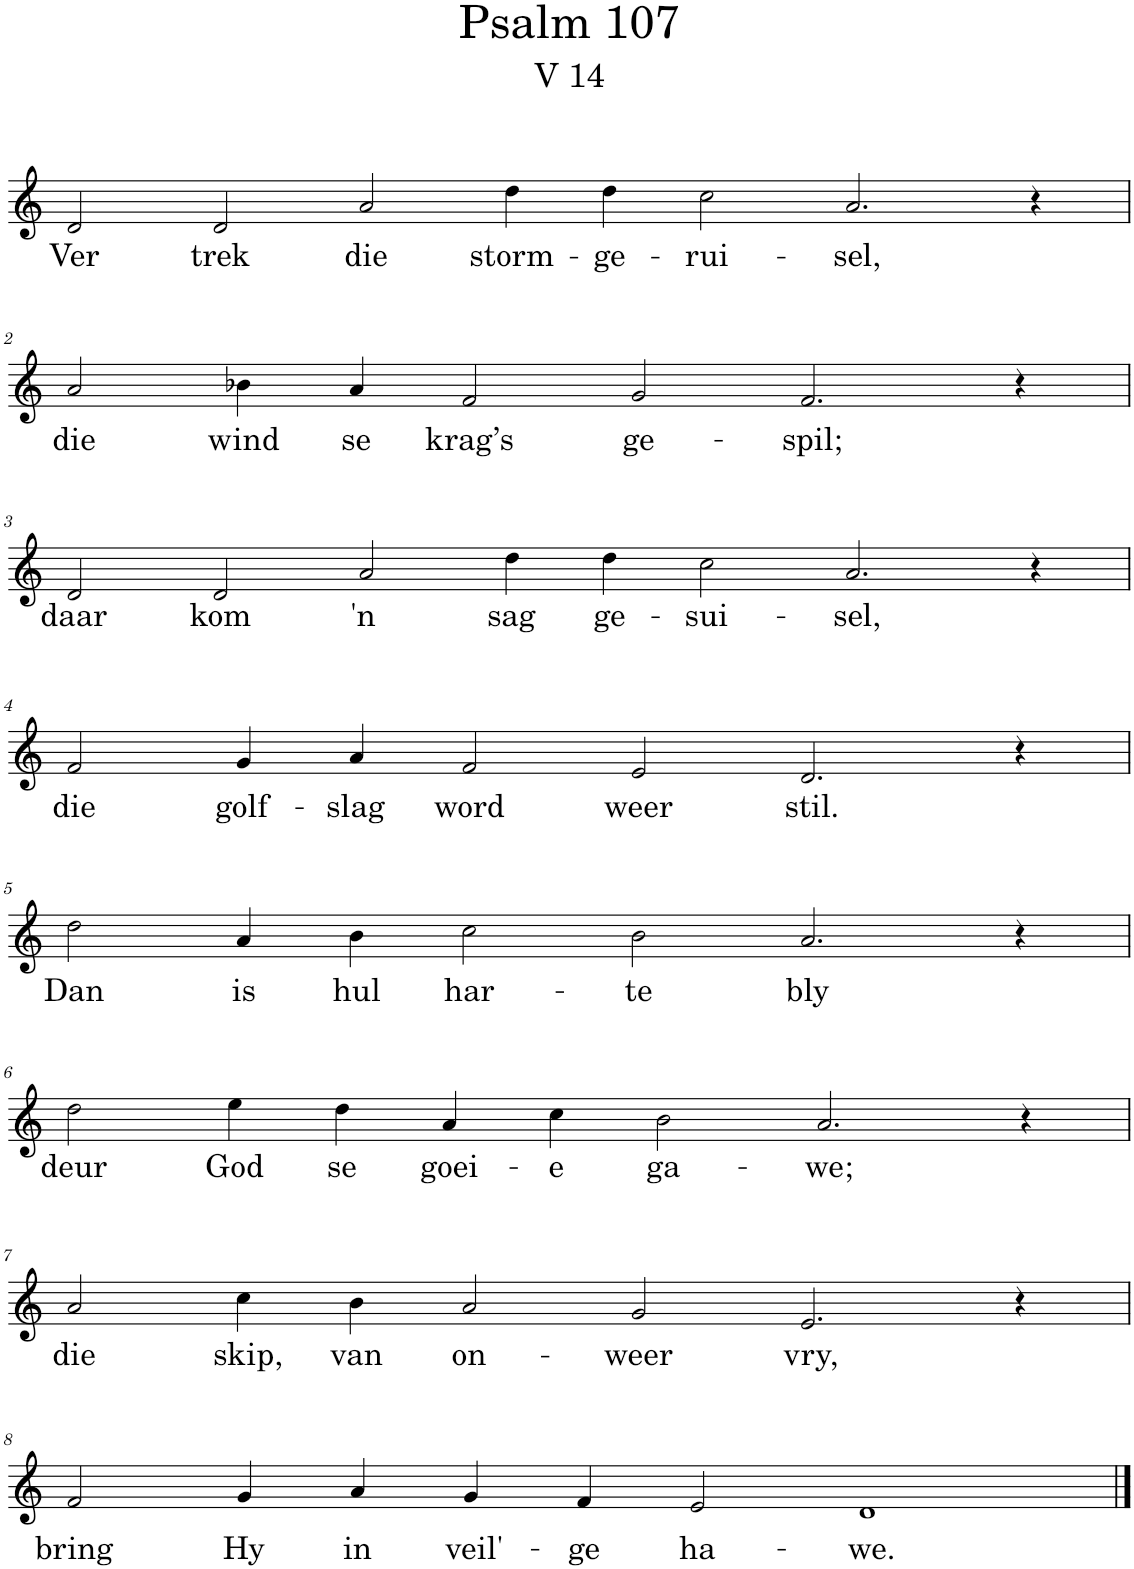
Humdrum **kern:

**kern	**text
*part1	*part1
*staff1	*staff1
*I"Pipe Organ	*
*I'Org.	*
*clefG2	*
*k[]	*
*M14/4	*
=1	=1
!	!LO:LY:b
2d/	Ver
!	!LO:LY:b
2d/	trek
!	!LO:LY:b
2a/	die
!	!LO:LY:b
4dd\	storm-
!	!LO:LY:b
4dd\	-ge-
!	!LO:LY:b
2cc\	-rui-
!	!LO:LY:b
2.a/	-sel,
4r	.
!!LO:LB:g=z
=2	=2
*M12/4	*
!	!LO:LY:b
2a/	die
!	!LO:LY:b
4b-X\	wind
!	!LO:LY:b
4a/	se
!	!LO:LY:b
2f/	krag’s
!	!LO:LY:b
2g/	ge-
!	!LO:LY:b
2.f/	-spil;
4r	.
!!LO:LB:g=z
=3	=3
*M14/4	*
!	!LO:LY:b
2d/	daar
!	!LO:LY:b
2d/	kom
!	!LO:LY:b
2a/	'n
!	!LO:LY:b
4dd\	sag
!	!LO:LY:b
4dd\	ge-
!	!LO:LY:b
2cc\	-sui-
!	!LO:LY:b
2.a/	-sel,
4r	.
!!LO:LB:g=z
=4	=4
*M12/4	*
!	!LO:LY:b
2f/	die
!	!LO:LY:b
4g/	golf-
!	!LO:LY:b
4a/	-slag
!	!LO:LY:b
2f/	word
!	!LO:LY:b
2e/	weer
!	!LO:LY:b
2.d/	stil.
4r	.
!!LO:LB:g=z
=5	=5
!	!LO:LY:b
2dd\	Dan
!	!LO:LY:b
4a/	is
!	!LO:LY:b
4b\	hul
!	!LO:LY:b
2cc\	har-
!	!LO:LY:b
2b\	-te
!	!LO:LY:b
2.a/	bly
4r	.
!!LO:LB:g=z
=6	=6
!	!LO:LY:b
2dd\	deur
!	!LO:LY:b
4ee\	God
!	!LO:LY:b
4dd\	se
!	!LO:LY:b
4a/	goei-
!	!LO:LY:b
4cc\	-e
!	!LO:LY:b
2b\	ga-
!	!LO:LY:b
2.a/	-we;
4r	.
!!LO:LB:g=z
=7	=7
!	!LO:LY:b
2a/	die
!	!LO:LY:b
4cc\	skip,
!	!LO:LY:b
4b\	van
!	!LO:LY:b
2a/	on-
!	!LO:LY:b
2g/	-weer
!	!LO:LY:b
2.e/	vry,
4r	.
!!LO:LB:g=z
=8	=8
!	!LO:LY:b
2f/	bring
!	!LO:LY:b
4g/	Hy
!	!LO:LY:b
4a/	in
!	!LO:LY:b
4g/	veil'-
!	!LO:LY:b
4f/	-ge
!	!LO:LY:b
2e/	ha-
!	!LO:LY:b
1d	-we.
==	==
*-	*-
